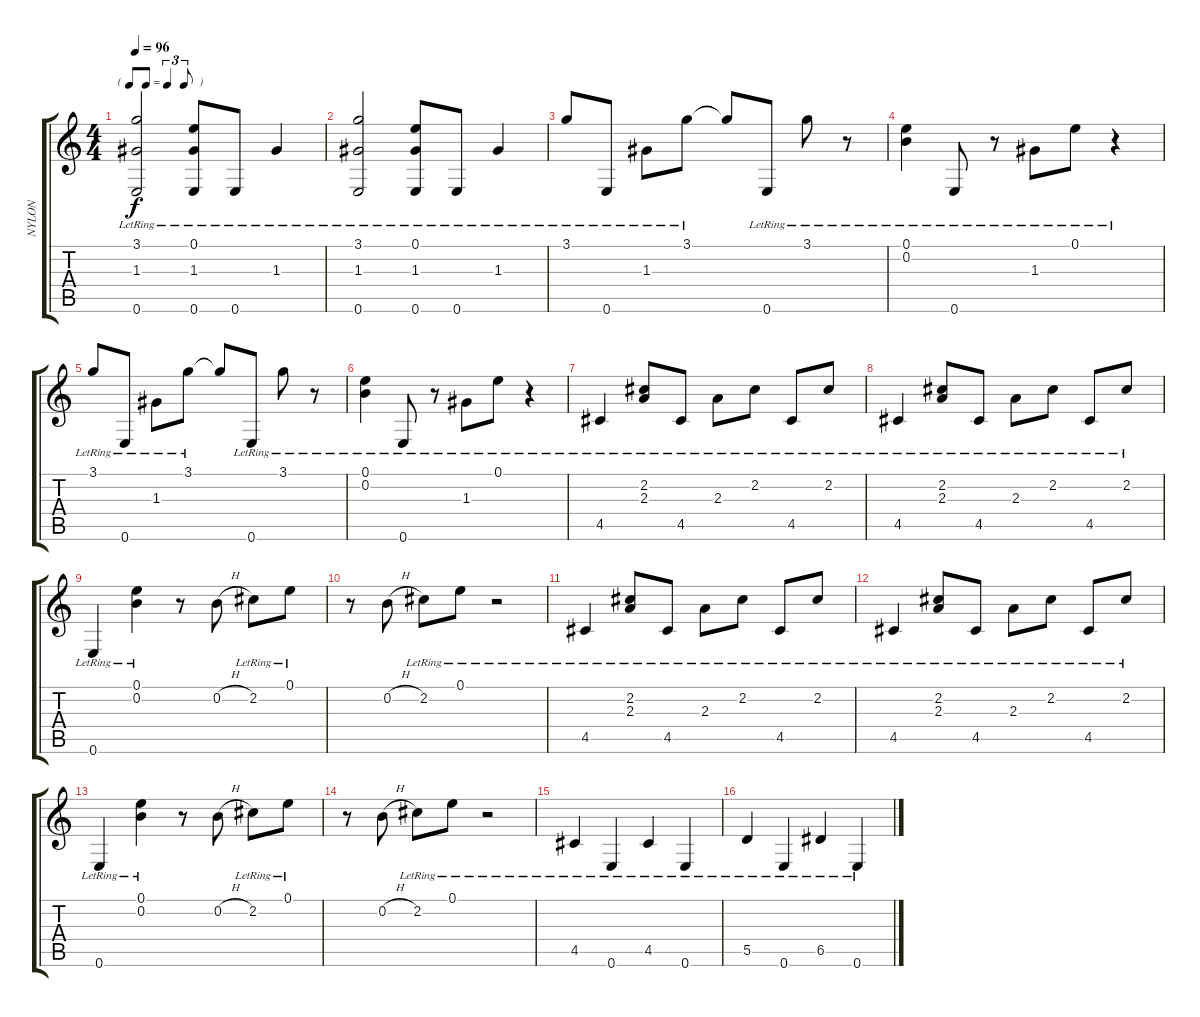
\track ("NYLON" "NYLON") {instrument electricguitarjazz}
\staff {score tabs}
\tuning (E4 B3 G3 D3 A2 E2) {hide}
\ts (4 4)
\tf triplet8th
\tempo 96
\clef g2
\ks c
(3.1{lr} 1.3{lr} 0.6{lr}).2{dy f instrument electricguitarjazz} (0.1{lr} 1.3{lr} 0.6{lr}).8 0.6{lr}.8 1.3{lr}.4 |
(3.1{lr} 1.3{lr} 0.6{lr}).2 (0.1{lr} 1.3{lr} 0.6{lr}).8 0.6{lr}.8 1.3{lr}.4 |
3.1{lr}.8 0.6{lr}.8 1.3{lr}.8 3.1{lr}.8 3.1{t}.8 0.6{lr}.8 3.1{lr}.8 r.8 |
(0.1{lr} 0.2{lr}).4 0.6{lr}.8 r.8 1.3{lr}.8 0.1{lr}.8 r.4 |
3.1{lr}.8 0.6{lr}.8 1.3{lr}.8 3.1{lr}.8 3.1{t}.8 0.6{lr}.8 3.1{lr}.8 r.8 |
(0.1{lr} 0.2{lr}).4 0.6{lr}.8 r.8 1.3{lr}.8 0.1{lr}.8 r.4 |
4.5{lr}.4 (2.2{lr} 2.3{lr}).8 4.5{lr}.8 2.3{lr}.8 2.2{lr}.8 4.5{lr}.8 2.2{lr}.8 |
4.5{lr}.4 (2.2{lr} 2.3{lr}).8 4.5{lr}.8 2.3{lr}.8 2.2{lr}.8 4.5{lr}.8 2.2{lr}.8 |
0.6{lr}.4 (0.1{lr} 0.2{lr}).4 r.8 0.2{h}.8 2.2{lr}.8 0.1{lr}.8 |
r.8 0.2{h}.8 2.2{lr}.8 0.1{lr}.8 r.2 |
4.5{lr}.4 (2.2{lr} 2.3{lr}).8 4.5{lr}.8 2.3{lr}.8 2.2{lr}.8 4.5{lr}.8 2.2{lr}.8 |
4.5{lr}.4 (2.2{lr} 2.3{lr}).8 4.5{lr}.8 2.3{lr}.8 2.2{lr}.8 4.5{lr}.8 2.2{lr}.8 |
0.6{lr}.4 (0.1{lr} 0.2{lr}).4 r.8 0.2{h}.8 2.2{lr}.8 0.1{lr}.8 |
r.8 0.2{h}.8 2.2{lr}.8 0.1{lr}.8 r.2 |
4.5{lr}.4 0.6{lr}.4 4.5{lr}.4 0.6{lr}.4 |
5.5{lr}.4 0.6{lr}.4 6.5{lr}.4 0.6{lr}.4
